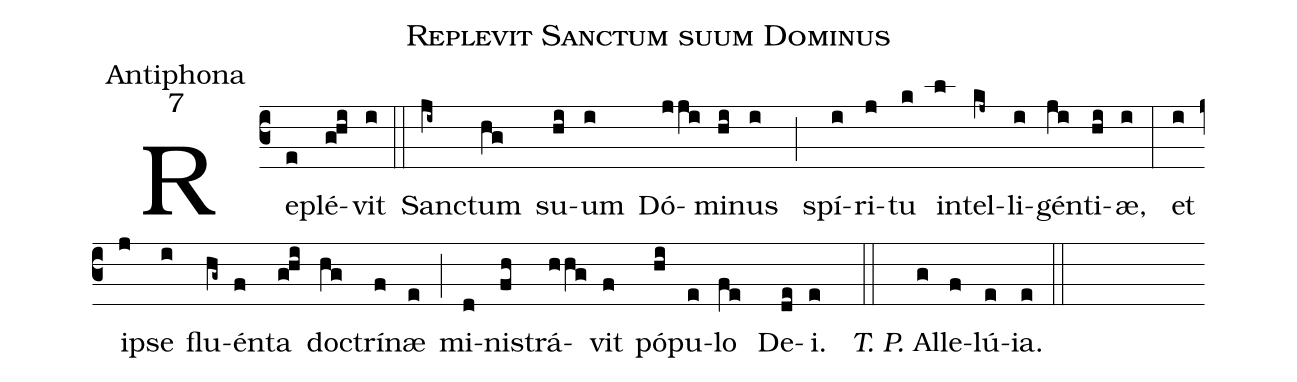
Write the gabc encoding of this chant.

name:Replevit Sanctum suum Dominus;
office-part:Antiphona;
mode:7;
%%
(c3) Re(e)plé(ghi)vit(i) (::) San(ji~)ctum(hg) su(hi)um(i) Dó(jji)mi(hi)nus (i) (;)
spí(i)ri(j)tu(k) in(l)tel(kj~)li(i)gén(ji)ti(hi)æ, (i) (:)
et(i) i(j)pse(i) flu(hg~)én(f)ta(ghi) do(hg)ctrí(f)næ(e) (;)
mi(d)nis(fh)trá(hhg)vit(f) pó(hi)pu(e)lo (fe) De(de)i. (e) (::)
<i>T. P.</i> Al(g)le(f)lú(e)ia. (e) (::)
